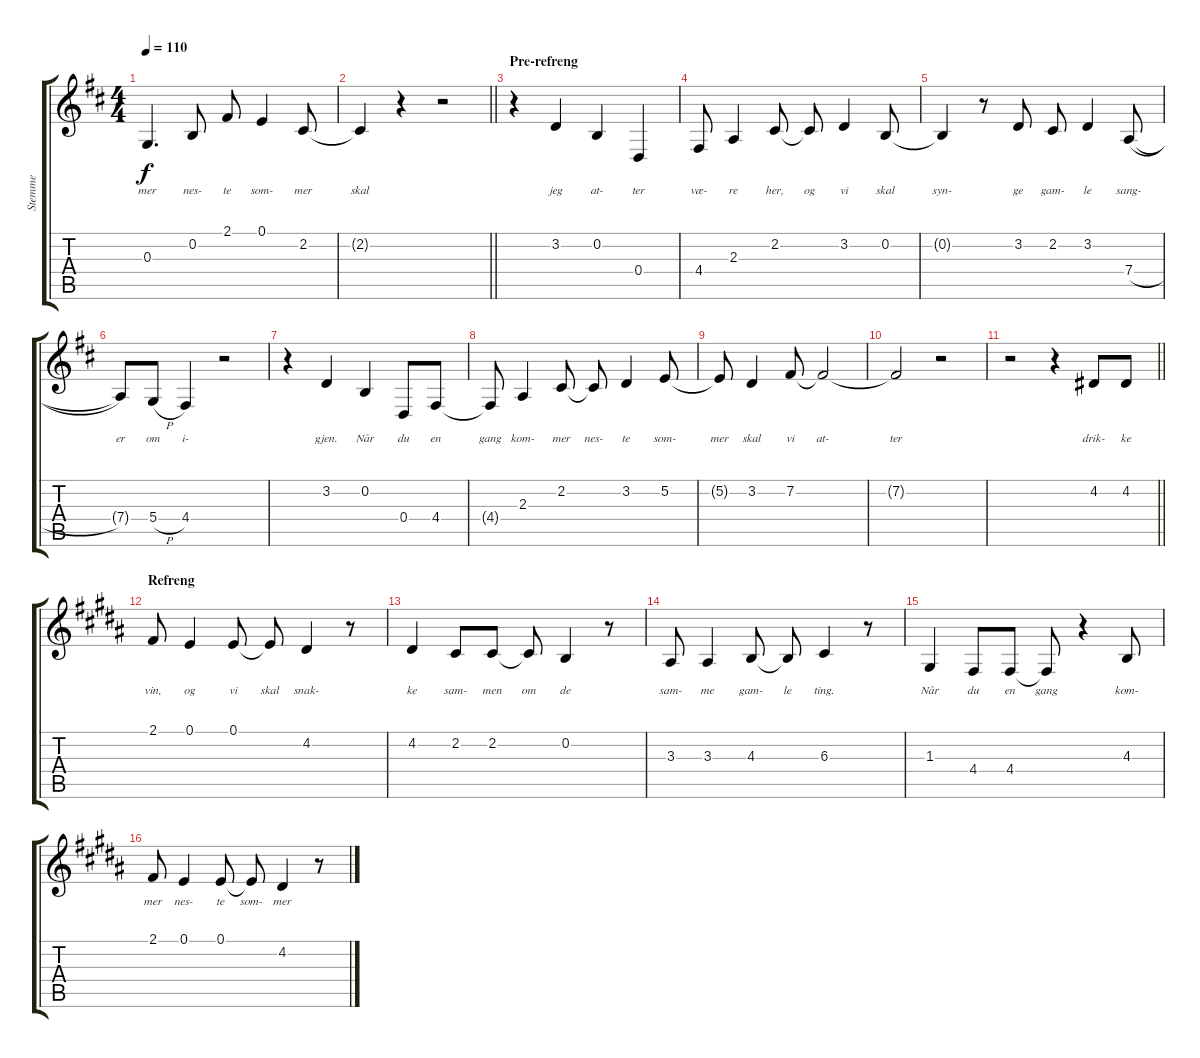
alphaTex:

\track ("Stemme" "Stemme") {instrument oboe}
\staff {score tabs}
\tuning (E4 B3 G3 D3 A2 E2) {hide}
\ts (4 4)
\tempo 110
\clef g2
\ks d
0.3{t}.4{d lyrics (0 "mer") lyrics (1 "") lyrics (2 "") lyrics (3 "") lyrics (4 "") dy f} 0.2.8{lyrics (0 "nes-") lyrics (1 "") lyrics (2 "") lyrics (3 "") lyrics (4 "")} 2.1.8{lyrics (0 "te") lyrics (1 "") lyrics (2 "") lyrics (3 "") lyrics (4 "")} 0.1.4{lyrics (0 "som-") lyrics (1 "") lyrics (2 "") lyrics (3 "") lyrics (4 "")} 2.2.8{lyrics (0 "mer") lyrics (1 "") lyrics (2 "") lyrics (3 "") lyrics (4 "")} |
\barLineRight lightlight
2.2{t}.4{lyrics (0 "skal") lyrics (1 "") lyrics (2 "") lyrics (3 "") lyrics (4 "")} r.4 r.2 |
\section ("" "Pre-refreng")
r.4 3.2.4{lyrics (0 "jeg") lyrics (1 "") lyrics (2 "") lyrics (3 "") lyrics (4 "")} 0.2.4{lyrics (0 "at-") lyrics (1 "") lyrics (2 "") lyrics (3 "") lyrics (4 "")} 0.4.4{lyrics (0 "ter") lyrics (1 "") lyrics (2 "") lyrics (3 "") lyrics (4 "")} |
4.4.8{lyrics (0 "væ-") lyrics (1 "") lyrics (2 "") lyrics (3 "") lyrics (4 "")} 2.3.4{lyrics (0 "re") lyrics (1 "") lyrics (2 "") lyrics (3 "") lyrics (4 "")} 2.2.8{lyrics (0 "her,") lyrics (1 "") lyrics (2 "") lyrics (3 "") lyrics (4 "")} 2.2{t}.8{lyrics (0 "og") lyrics (1 "") lyrics (2 "") lyrics (3 "") lyrics (4 "")} 3.2.4{lyrics (0 "vi") lyrics (1 "") lyrics (2 "") lyrics (3 "") lyrics (4 "")} 0.2.8{lyrics (0 "skal") lyrics (1 "") lyrics (2 "") lyrics (3 "") lyrics (4 "")} |
0.2{t}.4{lyrics (0 "syn-") lyrics (1 "") lyrics (2 "") lyrics (3 "") lyrics (4 "")} r.8 3.2.8{lyrics (0 "ge") lyrics (1 "") lyrics (2 "") lyrics (3 "") lyrics (4 "")} 2.2.8{lyrics (0 "gam-") lyrics (1 "") lyrics (2 "") lyrics (3 "") lyrics (4 "")} 3.2.4{lyrics (0 "le") lyrics (1 "") lyrics (2 "") lyrics (3 "") lyrics (4 "")} 7.4{h}.8{lyrics (0 "sang-") lyrics (1 "") lyrics (2 "") lyrics (3 "") lyrics (4 "")} |
7.4{t}.8{lyrics (0 "er") lyrics (1 "") lyrics (2 "") lyrics (3 "") lyrics (4 "")} 5.4{h}.8{lyrics (0 "om") lyrics (1 "") lyrics (2 "") lyrics (3 "") lyrics (4 "")} 4.4.4{lyrics (0 "i-") lyrics (1 "") lyrics (2 "") lyrics (3 "") lyrics (4 "")} r.2 |
r.4 3.2.4{lyrics (0 "gjen.") lyrics (1 "") lyrics (2 "") lyrics (3 "") lyrics (4 "")} 0.2.4{lyrics (0 "Når") lyrics (1 "") lyrics (2 "") lyrics (3 "") lyrics (4 "")} 0.4.8{lyrics (0 "du") lyrics (1 "") lyrics (2 "") lyrics (3 "") lyrics (4 "")} 4.4.8{lyrics (0 "en") lyrics (1 "") lyrics (2 "") lyrics (3 "") lyrics (4 "")} |
4.4{t}.8{lyrics (0 "gang") lyrics (1 "") lyrics (2 "") lyrics (3 "") lyrics (4 "")} 2.3.4{lyrics (0 "kom-") lyrics (1 "") lyrics (2 "") lyrics (3 "") lyrics (4 "")} 2.2.8{lyrics (0 "mer") lyrics (1 "") lyrics (2 "") lyrics (3 "") lyrics (4 "")} 2.2{t}.8{lyrics (0 "nes-") lyrics (1 "") lyrics (2 "") lyrics (3 "") lyrics (4 "")} 3.2.4{lyrics (0 "te") lyrics (1 "") lyrics (2 "") lyrics (3 "") lyrics (4 "")} 5.2.8{lyrics (0 "som-") lyrics (1 "") lyrics (2 "") lyrics (3 "") lyrics (4 "")} |
5.2{t}.8{lyrics (0 "mer") lyrics (1 "") lyrics (2 "") lyrics (3 "") lyrics (4 "")} 3.2.4{lyrics (0 "skal") lyrics (1 "") lyrics (2 "") lyrics (3 "") lyrics (4 "")} 7.2.8{lyrics (0 "vi") lyrics (1 "") lyrics (2 "") lyrics (3 "") lyrics (4 "")} 7.2{t}.2{lyrics (0 "at-") lyrics (1 "") lyrics (2 "") lyrics (3 "") lyrics (4 "")} |
7.2{t}.2{lyrics (0 "ter") lyrics (1 "") lyrics (2 "") lyrics (3 "") lyrics (4 "")} r.2 |
\barLineRight lightlight
r.2 r.4 4.2.8{lyrics (0 "drik-") lyrics (1 "") lyrics (2 "") lyrics (3 "") lyrics (4 "")} 4.2.8{lyrics (0 "ke") lyrics (1 "") lyrics (2 "") lyrics (3 "") lyrics (4 "")} |
\section ("" "Refreng")
\ks b
2.1.8{lyrics (0 "vin,") lyrics (1 "") lyrics (2 "") lyrics (3 "") lyrics (4 "")} 0.1.4{lyrics (0 "og") lyrics (1 "") lyrics (2 "") lyrics (3 "") lyrics (4 "")} 0.1.8{lyrics (0 "vi") lyrics (1 "") lyrics (2 "") lyrics (3 "") lyrics (4 "")} 0.1{t}.8{lyrics (0 "skal") lyrics (1 "") lyrics (2 "") lyrics (3 "") lyrics (4 "")} 4.2.4{lyrics (0 "snak-") lyrics (1 "") lyrics (2 "") lyrics (3 "") lyrics (4 "")} r.8 |
4.2.4{lyrics (0 "ke") lyrics (1 "") lyrics (2 "") lyrics (3 "") lyrics (4 "")} 2.2.8{lyrics (0 "sam-") lyrics (1 "") lyrics (2 "") lyrics (3 "") lyrics (4 "")} 2.2.8{lyrics (0 "men") lyrics (1 "") lyrics (2 "") lyrics (3 "") lyrics (4 "")} 2.2{t}.8{lyrics (0 "om") lyrics (1 "") lyrics (2 "") lyrics (3 "") lyrics (4 "")} 0.2.4{lyrics (0 "de") lyrics (1 "") lyrics (2 "") lyrics (3 "") lyrics (4 "")} r.8 |
3.3.8{lyrics (0 "sam-") lyrics (1 "") lyrics (2 "") lyrics (3 "") lyrics (4 "")} 3.3.4{lyrics (0 "me") lyrics (1 "") lyrics (2 "") lyrics (3 "") lyrics (4 "")} 4.3.8{lyrics (0 "gam-") lyrics (1 "") lyrics (2 "") lyrics (3 "") lyrics (4 "")} 4.3{t}.8{lyrics (0 "le") lyrics (1 "") lyrics (2 "") lyrics (3 "") lyrics (4 "")} 6.3.4{lyrics (0 "ting.") lyrics (1 "") lyrics (2 "") lyrics (3 "") lyrics (4 "")} r.8 |
1.3.4{lyrics (0 "Når") lyrics (1 "") lyrics (2 "") lyrics (3 "") lyrics (4 "")} 4.4.8{lyrics (0 "du") lyrics (1 "") lyrics (2 "") lyrics (3 "") lyrics (4 "")} 4.4.8{lyrics (0 "en") lyrics (1 "") lyrics (2 "") lyrics (3 "") lyrics (4 "")} 4.4{t}.8{lyrics (0 "gang") lyrics (1 "") lyrics (2 "") lyrics (3 "") lyrics (4 "")} r.4 4.3.8{lyrics (0 "kom-") lyrics (1 "") lyrics (2 "") lyrics (3 "") lyrics (4 "")} |
2.1.8{lyrics (0 "mer") lyrics (1 "") lyrics (2 "") lyrics (3 "") lyrics (4 "")} 0.1.4{lyrics (0 "nes-") lyrics (1 "") lyrics (2 "") lyrics (3 "") lyrics (4 "")} 0.1.8{lyrics (0 "te") lyrics (1 "") lyrics (2 "") lyrics (3 "") lyrics (4 "")} 0.1{t}.8{lyrics (0 "som-") lyrics (1 "") lyrics (2 "") lyrics (3 "") lyrics (4 "")} 4.2.4{lyrics (0 "mer") lyrics (1 "") lyrics (2 "") lyrics (3 "") lyrics (4 "")} r.8
